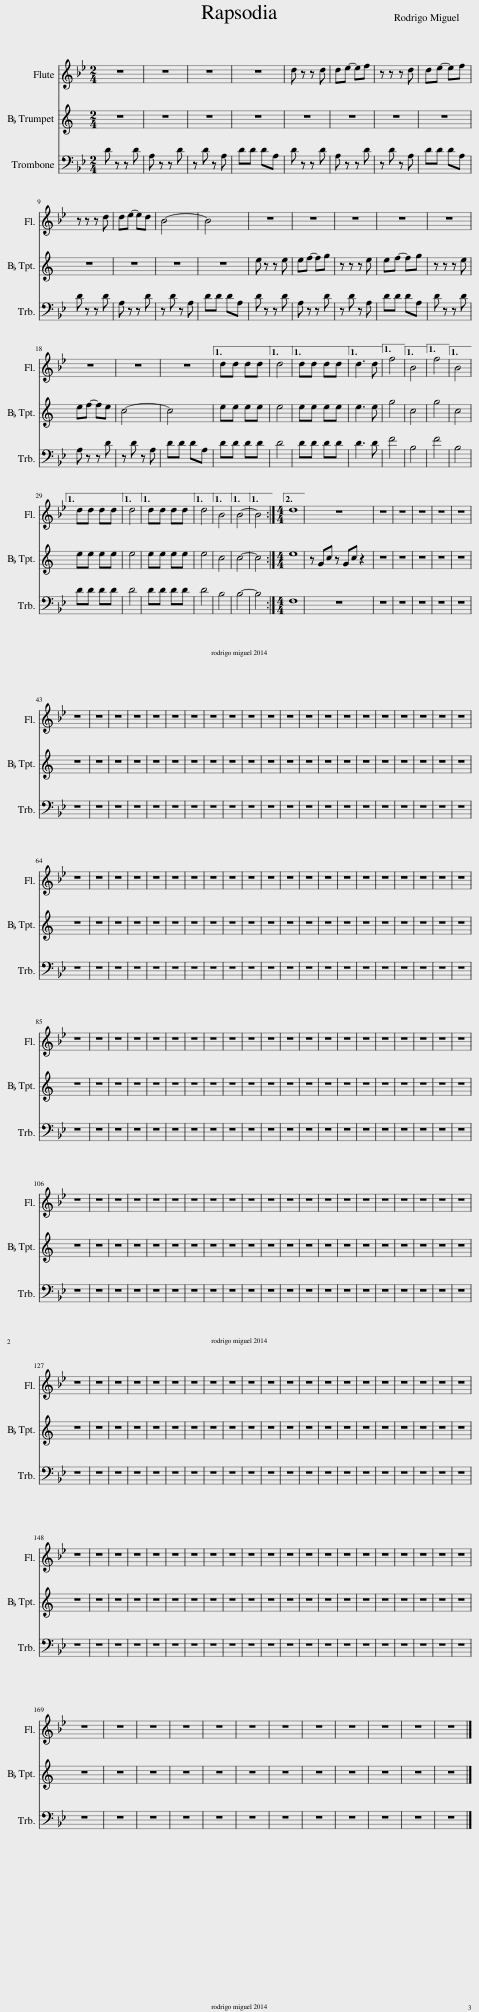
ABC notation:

X:1
%%score 1 2 3
L:1/8
M:2/4
I:linebreak $
K:Bb
V:1 treble
V:2 treble transpose=-2
V:3 bass
V:1
 z4 | z4 | z4 | z4 | d z z d | %5
 de- ef | z z z d | de- ef |$ z z z d | de- ed | %10
 B4- | B4 | z4 | z4 | z4 | %15
 z4 | z4 |$ z4 | z4 | z4 |1 %20
 dd dd ||1 d4 ||1 dd dd ||1 d3 d ||1 f4 ||1 %25
 B4 ||1 f4 ||1 B4 ||1$ dd dd ||1 d4 ||1 %30
 dd dd ||1 d4 ||1 B4 ||1 B4- ||1 B4 :|2 %35
[M:4/4] d8 || z8 | z8 | z8 | z8 | %40
 z8 | z8 |$ z8 | z8 | z8 | %45
 z8 | z8 | z8 | z8 | z8 | %50
 z8 | z8 | z8 | z8 | z8 | %55
 z8 | z8 | z8 | z8 | z8 | %60
 z8 | z8 | z8 |$ z8 | z8 | %65
 z8 | z8 | z8 | z8 | z8 | %70
 z8 | z8 | z8 | z8 | z8 | %75
 z8 | z8 | z8 | z8 | z8 | %80
 z8 | z8 | z8 | z8 |$ z8 | %85
 z8 | z8 | z8 | z8 | z8 | %90
 z8 | z8 | z8 | z8 | z8 | %95
 z8 | z8 | z8 | z8 | z8 | %100
 z8 | z8 | z8 | z8 | z8 |$ %105
 z8 | z8 | z8 | z8 | z8 | %110
 z8 | z8 | z8 | z8 | z8 | %115
 z8 | z8 | z8 | z8 | z8 | %120
 z8 | z8 | z8 | z8 | z8 | %125
 z8 |$ z8 | z8 | z8 | z8 | %130
 z8 | z8 | z8 | z8 | z8 | %135
 z8 | z8 | z8 | z8 | z8 | %140
 z8 | z8 | z8 | z8 | z8 | %145
 z8 | z8 |$ z8 | z8 | z8 | %150
 z8 | z8 | z8 | z8 | z8 | %155
 z8 | z8 | z8 | z8 | z8 | %160
 z8 | z8 | z8 | z8 | z8 | %165
 z8 | z8 | z8 |$ z8 | z8 | %170
 z8 | z8 | z8 | z8 | z8 | %175
 z8 | z8 | z8 | z8 | z8 |] %180
V:2
[K:C] z4 | z4 | z4 | z4 | z4 | %5
 z4 | z4 | z4 |$ z4 | z4 | %10
 z4 | z4 | e z z e | ef- fg | z z z e | %15
 ef- fg | z z z e |$ ef- fe | c4- | c4 |1 %20
 ee ee ||1 e4 ||1 ee ee ||1 e3 e ||1 g4 ||1 %25
 c4 ||1 g4 ||1 c4 ||1$ ee ee ||1 e4 ||1 %30
 ee ee ||1 e4 ||1 c4 ||1 c4- ||1 c4 :|2 %35
[M:4/4] e8 || z Gc z Gc z2 | z8 | z8 | z8 | %40
 z8 | z8 |$ z8 | z8 | z8 | %45
 z8 | z8 | z8 | z8 | z8 | %50
 z8 | z8 | z8 | z8 | z8 | %55
 z8 | z8 | z8 | z8 | z8 | %60
 z8 | z8 | z8 |$ z8 | z8 | %65
 z8 | z8 | z8 | z8 | z8 | %70
 z8 | z8 | z8 | z8 | z8 | %75
 z8 | z8 | z8 | z8 | z8 | %80
 z8 | z8 | z8 | z8 |$ z8 | %85
 z8 | z8 | z8 | z8 | z8 | %90
 z8 | z8 | z8 | z8 | z8 | %95
 z8 | z8 | z8 | z8 | z8 | %100
 z8 | z8 | z8 | z8 | z8 |$ %105
 z8 | z8 | z8 | z8 | z8 | %110
 z8 | z8 | z8 | z8 | z8 | %115
 z8 | z8 | z8 | z8 | z8 | %120
 z8 | z8 | z8 | z8 | z8 | %125
 z8 |$ z8 | z8 | z8 | z8 | %130
 z8 | z8 | z8 | z8 | z8 | %135
 z8 | z8 | z8 | z8 | z8 | %140
 z8 | z8 | z8 | z8 | z8 | %145
 z8 | z8 |$ z8 | z8 | z8 | %150
 z8 | z8 | z8 | z8 | z8 | %155
 z8 | z8 | z8 | z8 | z8 | %160
 z8 | z8 | z8 | z8 | z8 | %165
 z8 | z8 | z8 |$ z8 | z8 | %170
 z8 | z8 | z8 | z8 | z8 | %175
 z8 | z8 | z8 | z8 | z8 |] %180
V:3
 D z z D | A, z z D | z D z A, | DD DA, | D z z D | %5
 A, z z D | z D z A, | DD DA, |$ D z z D | A, z z D | %10
 z D z A, | DD DA, | D z z D | A, z z D | z D z A, | %15
 DD DA, | D z z D |$ A, z z D | z D z A, | DD DA, |1 %20
 DD DD ||1 D4 ||1 DD DD ||1 D3 D ||1 F4 ||1 %25
 B,4 ||1 F4 ||1 B,4 ||1$ DD DD ||1 D4 ||1 %30
 DD DD ||1 D4 ||1 B,4 ||1 B,4- ||1 B,4 :|2 %35
[M:4/4] F,8 || z8 | z8 | z8 | z8 | %40
 z8 | z8 |$ z8 | z8 | z8 | %45
 z8 | z8 | z8 | z8 | z8 | %50
 z8 | z8 | z8 | z8 | z8 | %55
 z8 | z8 | z8 | z8 | z8 | %60
 z8 | z8 | z8 |$ z8 | z8 | %65
 z8 | z8 | z8 | z8 | z8 | %70
 z8 | z8 | z8 | z8 | z8 | %75
 z8 | z8 | z8 | z8 | z8 | %80
 z8 | z8 | z8 | z8 |$ z8 | %85
 z8 | z8 | z8 | z8 | z8 | %90
 z8 | z8 | z8 | z8 | z8 | %95
 z8 | z8 | z8 | z8 | z8 | %100
 z8 | z8 | z8 | z8 | z8 |$ %105
 z8 | z8 | z8 | z8 | z8 | %110
 z8 | z8 | z8 | z8 | z8 | %115
 z8 | z8 | z8 | z8 | z8 | %120
 z8 | z8 | z8 | z8 | z8 | %125
 z8 |$ z8 | z8 | z8 | z8 | %130
 z8 | z8 | z8 | z8 | z8 | %135
 z8 | z8 | z8 | z8 | z8 | %140
 z8 | z8 | z8 | z8 | z8 | %145
 z8 | z8 |$ z8 | z8 | z8 | %150
 z8 | z8 | z8 | z8 | z8 | %155
 z8 | z8 | z8 | z8 | z8 | %160
 z8 | z8 | z8 | z8 | z8 | %165
 z8 | z8 | z8 |$ z8 | z8 | %170
 z8 | z8 | z8 | z8 | z8 | %175
 z8 | z8 | z8 | z8 | z8 |] %180
